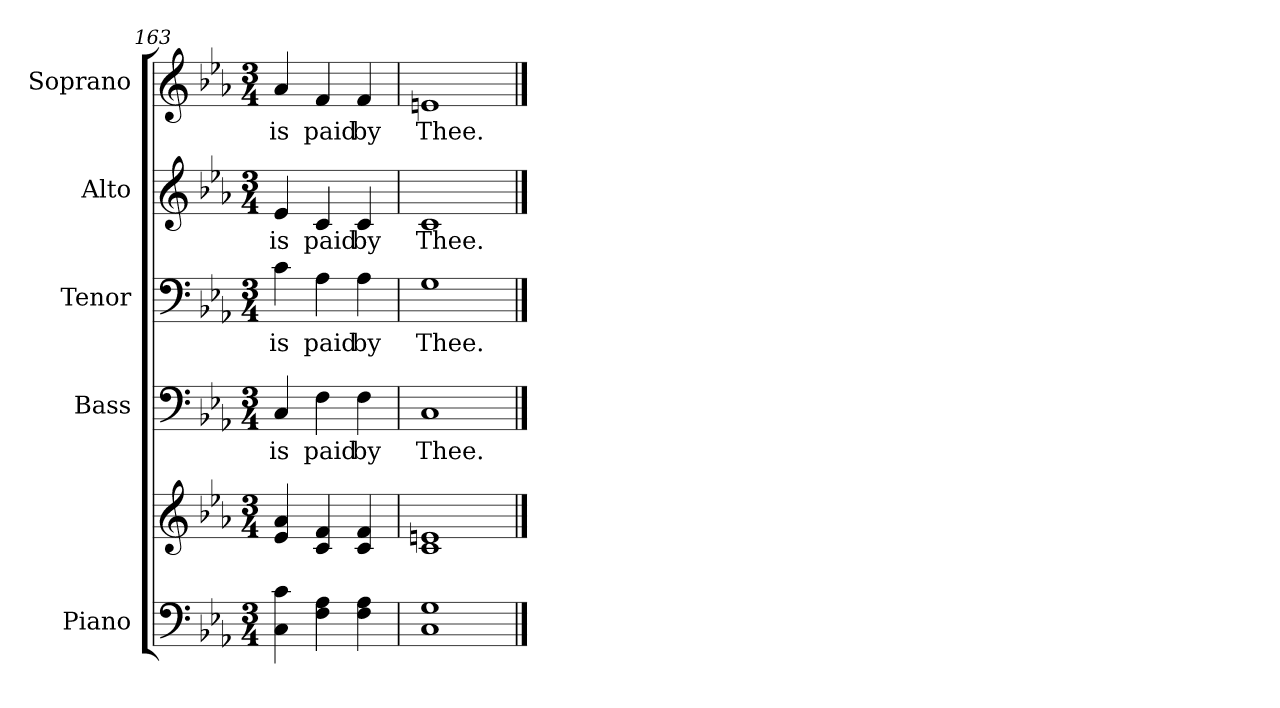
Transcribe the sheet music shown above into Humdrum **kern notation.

**kern	**kern	**kern	**text	**kern	**text	**kern	**text	**kern	**text
*part5	*part5	*part4	*part4	*part3	*part3	*part2	*part2	*part1	*part1
*staff6	*staff5	*staff4	*staff4	*staff3	*staff3	*staff2	*staff2	*staff1	*staff1
*I"Piano	*	*I"Bass	*	*I"Tenor	*	*I"Alto	*	*I"Soprano	*
*I'Pno.	*	*I'B.	*	*I'T.	*	*I'A.	*	*I'S.	*
!!LO:PB:g=z
*clefF4	*clefG2	*clefF4	*	*clefF4	*	*clefG2	*	*clefG2	*
*k[b-e-a-]	*k[b-e-a-]	*k[b-e-a-]	*	*k[b-e-a-]	*	*k[b-e-a-]	*	*k[b-e-a-]	*
*E-:	*E-:	*E-:	*	*E-:	*	*E-:	*	*E-:	*
*M3/4	*M3/4	*M3/4	*	*M3/4	*	*M3/4	*	*M3/4	*
=163	=163	=163	=163	=163	=163	=163	=163	=163	=163
!	!	!	!LO:LY:b:color=#000000	!	!	!	!	!	!
!	!	!	!	!	!LO:LY:b:color=#000000	!	!	!	!
!	!	!	!	!	!	!	!LO:LY:b:color=#000000	!	!
!	!	!	!	!	!	!	!	!	!LO:LY:b:color=#000000
4Ci\ 4ci	4e-i/ 4a-i	4Ci/	is	4ci\	is	4e-i/	is	4a-i/	is
!	!	!	!LO:LY:b:color=#000000	!	!	!	!	!	!
!	!	!	!	!	!LO:LY:b:color=#000000	!	!	!	!
!	!	!	!	!	!	!	!LO:LY:b:color=#000000	!	!
!	!	!	!	!	!	!	!	!	!LO:LY:b:color=#000000
4Fi\ 4A-i	4ci/ 4fi	4Fi\	paid	4A-i\	paid	4ci/	paid	4fi/	paid
!	!	!	!LO:LY:b:color=#000000	!	!	!	!	!	!
!	!	!	!	!	!LO:LY:b:color=#000000	!	!	!	!
!	!	!	!	!	!	!	!LO:LY:b:color=#000000	!	!
!	!	!	!	!	!	!	!	!	!LO:LY:b:color=#000000
4Fi\ 4A-i	4ci/ 4fi	4Fi\	by	4A-i\	by	4ci/	by	4fi/	by
=164	=164	=164	=164	=164	=164	=164	=164	=164	=164
!	!	!	!LO:LY:b:color=#000000	!	!	!	!	!	!
!	!	!	!	!	!LO:LY:b:color=#000000	!	!	!	!
!	!	!	!	!	!	!	!LO:LY:b:color=#000000	!	!
!	!	!	!	!	!	!	!	!	!LO:LY:b:color=#000000
1Ci 1Gi	1ci 1eni	1Ci	Thee.	1Gi	Thee.	1ci	Thee.	1eni	Thee.
==	==	==	==	==	==	==	==	==	==
*-	*-	*-	*-	*-	*-	*-	*-	*-	*-
